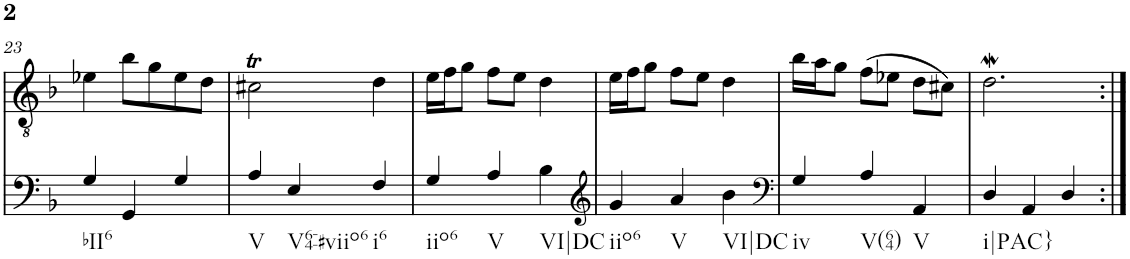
**kern	**kern
*part2	*part1
*staff2	*staff1
*I"Acoustic Guitar	*I"Acoustic Guitar
*I'Ac Gtr	*I'Ac Gtr
!!LO:PB:g=z
*clefF4	*clefGv2
*k[b-]	*k[b-]
*F:	*F:
*M3/4	*M3/4
=23	=23
!LO:TX:b:t=bII6	!
4G/	4e-X\
4GG/	8b-\L
.	8g\
4G/	8e-\
.	8d\J
=24	=24
!LO:TX:b:t=V	!
4A/	2c#Xt\
!LO:TX:b:t=V64-#viio6	!
4E/	.
!LO:TX:b:t=i6	!
4F/	4d\
=25	=25
!LO:TX:b:t=iio6	!
4G/	16e\LL
.	16f\J
.	8g\J
!LO:TX:b:t=V	!
4A/	8f\L
.	8e\J
!LO:TX:b:t=VI|DC	!
4B-\	4d\
=26	=26
*clefG2	*
!LO:TX:b:t=iio6	!
4g/	16e\LL
.	16f\J
.	8g\J
!LO:TX:b:t=V	!
4a/	8f\L
.	8e\J
!LO:TX:b:t=VI|DC	!
4b-\	4d\
=27	=27
*clefF4	*
!LO:TX:b:t=iv	!
4G/	16b-\LL
.	16a\J
.	8g\J
!LO:TX:b:t=V(64)	!
4A/	(8f\L
.	8e-X\J
!LO:TX:b:t=V	!
4AA/	8d\L
.	8c#X\J)
=28	=28
!LO:TX:b:t=i|PAC}	!
4D/	2.dW\
4AA/	.
4D/	.
=:|!	=:|!
*-	*-
